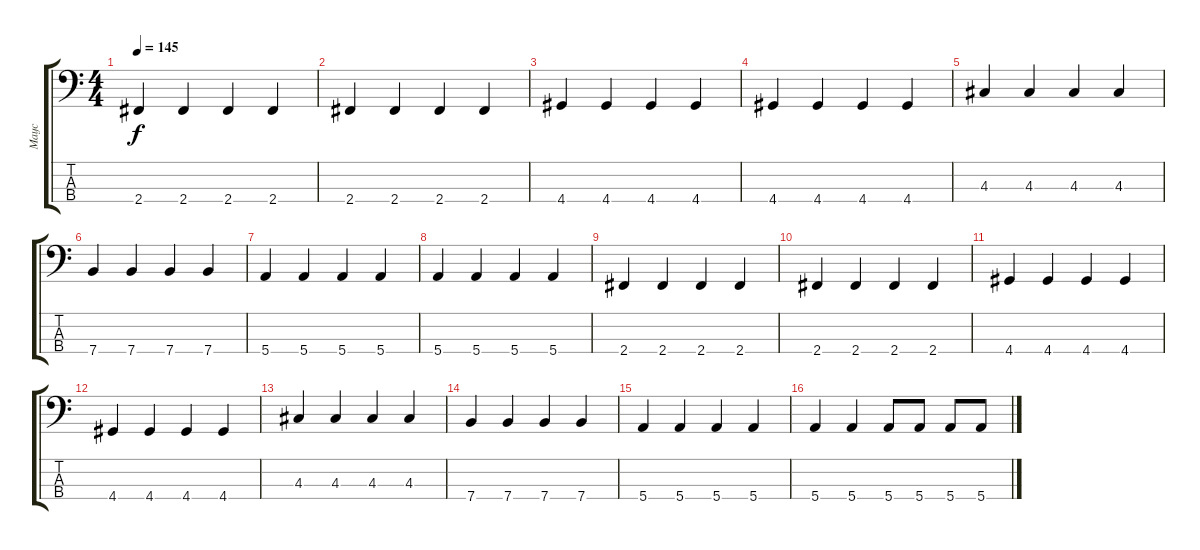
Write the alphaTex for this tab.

\track ("Маус" "Маус") {instrument electricbassfinger}
\staff {score tabs}
\tuning (G2 D2 A1 E1) {hide}
\ts (4 4)
\tempo 145
\clef f4
\ks c
2.4.4{dy f} 2.4.4 2.4.4 2.4.4 |
2.4.4 2.4.4 2.4.4 2.4.4 |
4.4.4 4.4.4 4.4.4 4.4.4 |
4.4.4 4.4.4 4.4.4 4.4.4 |
4.3.4 4.3.4 4.3.4 4.3.4 |
7.4.4 7.4.4 7.4.4 7.4.4 |
5.4.4 5.4.4 5.4.4 5.4.4 |
5.4.4 5.4.4 5.4.4 5.4.4 |
2.4.4 2.4.4 2.4.4 2.4.4 |
2.4.4 2.4.4 2.4.4 2.4.4 |
4.4.4 4.4.4 4.4.4 4.4.4 |
4.4.4 4.4.4 4.4.4 4.4.4 |
4.3.4 4.3.4 4.3.4 4.3.4 |
7.4.4 7.4.4 7.4.4 7.4.4 |
5.4.4 5.4.4 5.4.4 5.4.4 |
5.4.4 5.4.4 5.4.8 5.4.8 5.4.8 5.4.8
